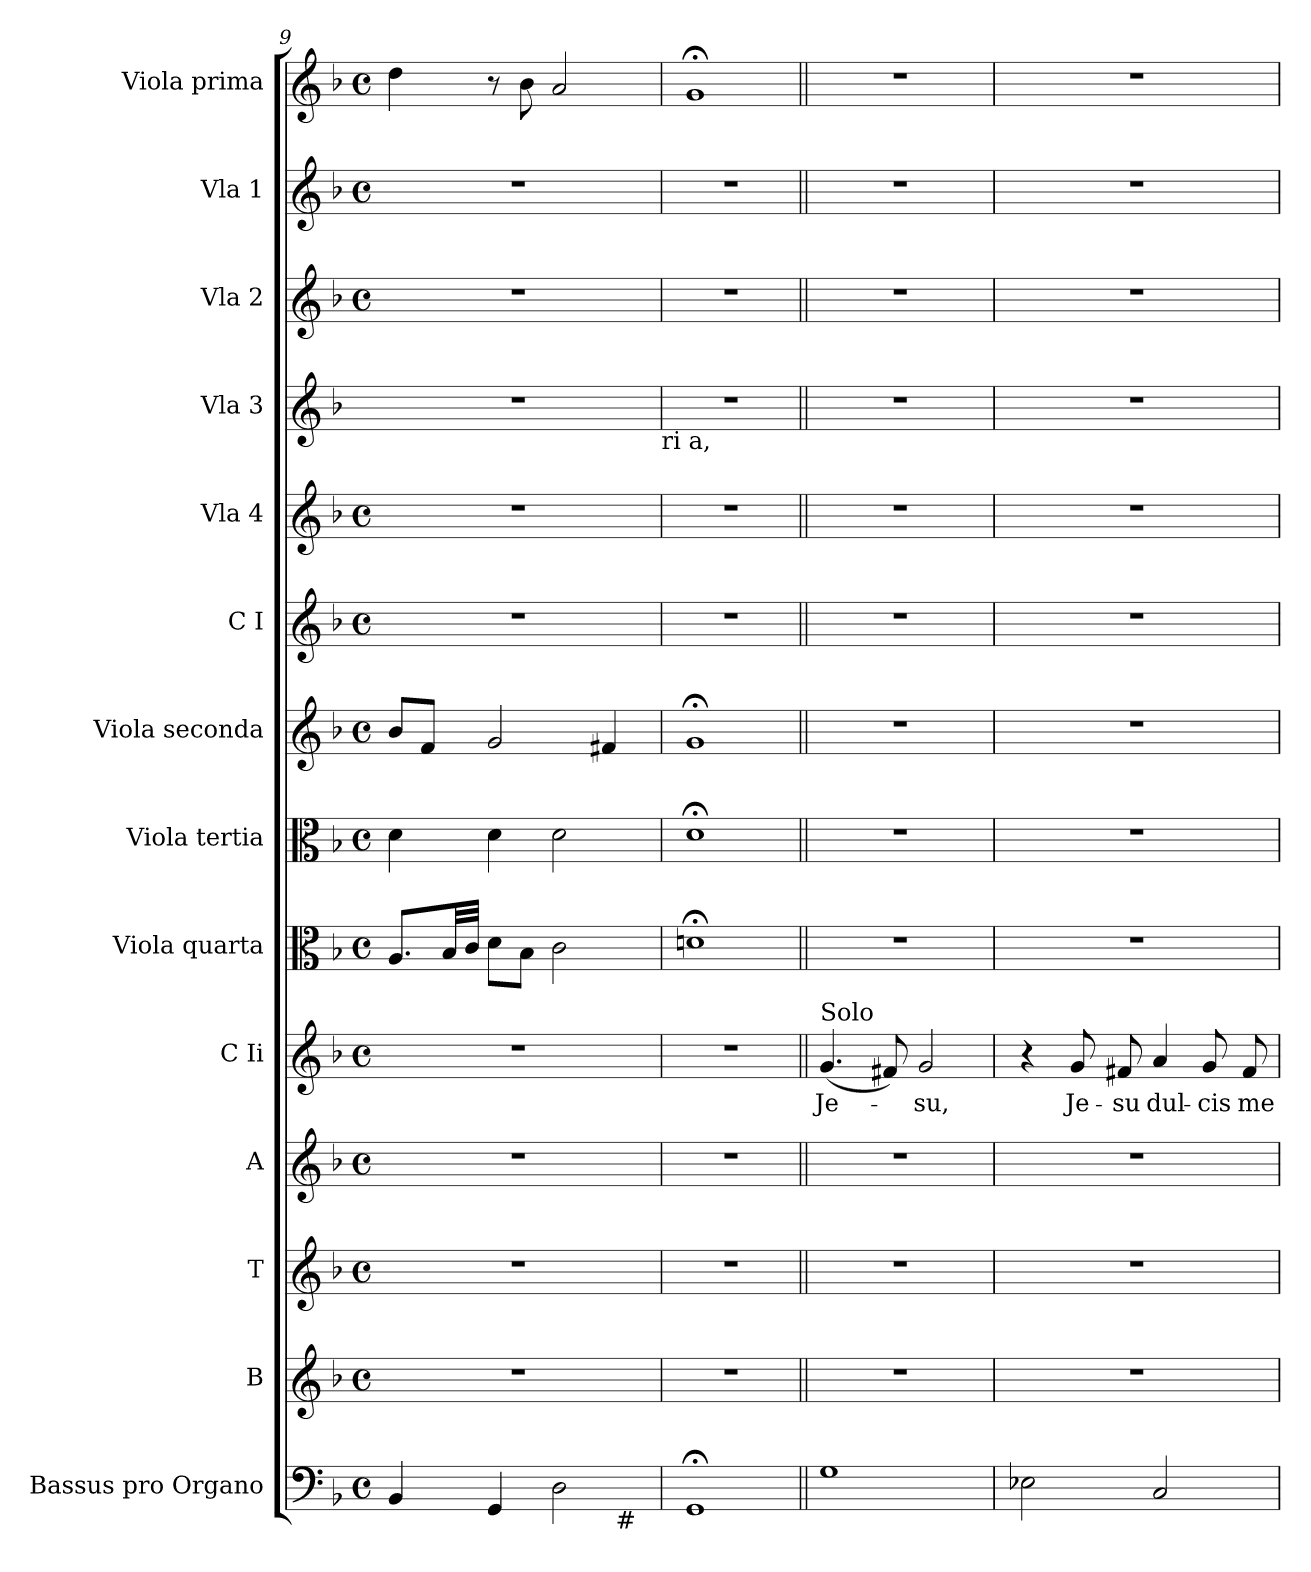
**kern	**kern	**kern	**kern	**kern	**text	**kern	**kern	**kern	**kern	**kern	**kern	**kern	**kern	**kern
*part14	*part13	*part12	*part11	*part10	*part10	*part9	*part8	*part7	*part6	*part5	*part4	*part3	*part2	*part1
*staff14	*staff13	*staff12	*staff11	*staff10	*staff10	*staff9	*staff8	*staff7	*staff6	*staff5	*staff4	*staff3	*staff2	*staff1
*I"Bassus pro Organo	*I"B	*I"T	*I"A	*I"C Ii	*	*I"Viola quarta	*I"Viola tertia	*I"Viola seconda	*I"C I	*I"Vla 4	*I"Vla 3	*I"Vla 2	*I"Vla 1	*I"Viola prima
*I'B p.O.	*I'B	*I'T	*I'A	*I'C Ii	*	*I'Vla 4	*I'Vla 3	*I'Vla 2	*	*I'Vla 3	*I'Vla 2	*I'Vla 1	*I'Vla 1	*I'Vla 1
*clefF4	*clefG2	*clefG2	*clefG2	*clefG2	*	*clefC3	*clefC3	*clefG2	*clefG2	*clefG2	*clefG2	*clefG2	*clefG2	*clefG2
*k[b-]	*k[b-]	*k[b-]	*k[b-]	*k[b-]	*	*k[b-]	*k[b-]	*k[b-]	*k[b-]	*k[b-]	*k[b-]	*k[b-]	*k[b-]	*k[b-]
*F:	*F:	*F:	*F:	*F:	*	*F:	*F:	*F:	*F:	*F:	*F:	*F:	*F:	*F:
*M4/4	*M4/4	*M4/4	*M4/4	*M4/4	*	*M4/4	*M4/4	*M4/4	*M4/4	*M4/4	*	*M4/4	*M4/4	*M4/4
*met(c)	*met(c)	*met(c)	*met(c)	*met(c)	*	*met(c)	*met(c)	*met(c)	*met(c)	*met(c)	*	*met(c)	*met(c)	*met(c)
=9	=9	=9	=9	=9	=9	=9	=9	=9	=9	=9	=9	=9	=9	=9
*^	*	*	*	*	*	*	*	*	*	*	*	*	*	*
4BB-/	2ryy	1r	1r	1r	1r	.	8.A/L	4d\	8b-/L	1r	1r	1r	1r	1r	4dd\
.	.	.	.	.	.	.	.	.	8f/J	.	.	.	.	.	.
.	.	.	.	.	.	.	32B-/LL	.	.	.	.	.	.	.	.
.	.	.	.	.	.	.	32c/JJJ	.	.	.	.	.	.	.	.
4GG/	.	.	.	.	.	.	8d\L	4d\	2g/	.	.	.	.	.	8r
.	.	.	.	.	.	.	8B-\J	.	.	.	.	.	.	.	8b-\
2D>\	4ryy	.	.	.	.	.	2c\	2d\	.	.	.	.	.	.	2a/
.	32ryy	.	.	.	.	.	.	.	4f#X/	.	.	.	.	.	.
!	!LO:TX:b:t=#	!	!	!	!	!	!	!	!	!	!	!	!	!	!
.	8..ryy	.	.	.	.	.	.	.	.	.	.	.	.	.	.
!	!	!	!	!	!	!	!	!	!	!	!	!LO:TX:b:t=ri a,	!	!	!
*v	*v	*	*	*	*	*	*	*	*	*	*	*	*	*	*
=10	=10	=10	=10	=10	=10	=10	=10	=10	=10	=10	=10	=10	=10	=10
1GG;	1r	1r	1r	1r	.	1dn;<	1d;<	1g;	1r	1r	1r	1r	1r	1g;
!!LO:PB:g=z
=11||	=11||	=11||	=11||	=11||	=11||	=11||	=11||	=11||	=11||	=11||	=11||	=11||	=11||	=11||
!	!	!	!	!LO:TX:a:t=Solo	!	!	!	!	!	!	!	!	!	!
!	!	!	!	!	!LO:LY:b	!	!	!	!	!	!	!	!	!
1G	1r	1r	1r	(<4.g/	Je-	1r	1r	1r	1r	1r	1r	1r	1r	1r
.	.	.	.	8f#X/)	.	.	.	.	.	.	.	.	.	.
!	!	!	!	!	!LO:LY:b	!	!	!	!	!	!	!	!	!
.	.	.	.	2g/	-su,	.	.	.	.	.	.	.	.	.
=12	=12	=12	=12	=12	=12	=12	=12	=12	=12	=12	=12	=12	=12	=12
2E-X\	1r	1r	1r	4r	.	1r	1r	1r	1r	1r	1r	1r	1r	1r
!	!	!	!	!	!LO:LY:b	!	!	!	!	!	!	!	!	!
.	.	.	.	8g/	Je-	.	.	.	.	.	.	.	.	.
!	!	!	!	!	!LO:LY:b	!	!	!	!	!	!	!	!	!
.	.	.	.	8f#X/	-su	.	.	.	.	.	.	.	.	.
!	!	!	!	!	!LO:LY:b	!	!	!	!	!	!	!	!	!
2C</	.	.	.	4a/	dul-	.	.	.	.	.	.	.	.	.
!	!	!	!	!	!LO:LY:b	!	!	!	!	!	!	!	!	!
.	.	.	.	8g/	-cis	.	.	.	.	.	.	.	.	.
!	!	!	!	!	!LO:LY:b	!	!	!	!	!	!	!	!	!
.	.	.	.	8f#/	me-	.	.	.	.	.	.	.	.	.
=	=	=	=	=	=	=	=	=	=	=	=	=	=	=
*-	*-	*-	*-	*-	*-	*-	*-	*-	*-	*-	*-	*-	*-	*-
